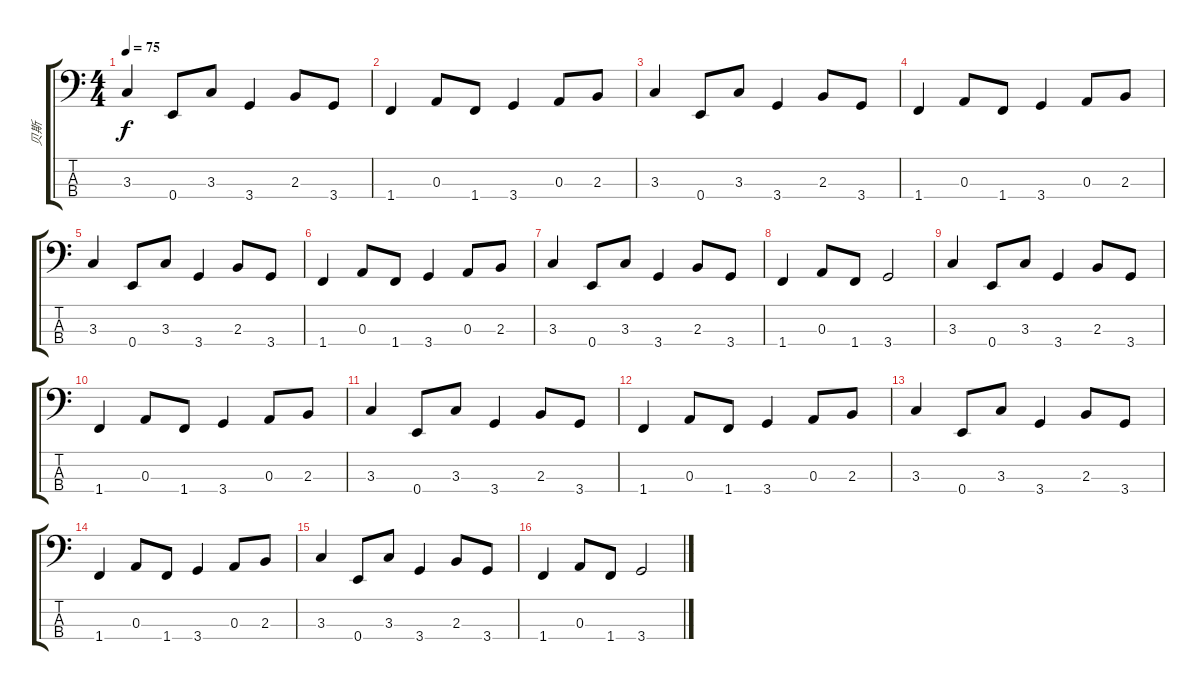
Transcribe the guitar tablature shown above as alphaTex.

\track ("贝斯" "贝斯") {instrument electricbassfinger}
\staff {score tabs}
\tuning (G2 D2 A1 E1) {hide}
\ts (4 4)
\tempo 75
\clef f4
\ks c
3.3.4{dy f} 0.4.8 3.3.8 3.4.4 2.3.8 3.4.8 |
1.4.4 0.3.8 1.4.8 3.4.4 0.3.8 2.3.8 |
3.3.4 0.4.8 3.3.8 3.4.4 2.3.8 3.4.8 |
1.4.4 0.3.8 1.4.8 3.4.4 0.3.8 2.3.8 |
3.3.4 0.4.8 3.3.8 3.4.4 2.3.8 3.4.8 |
1.4.4 0.3.8 1.4.8 3.4.4 0.3.8 2.3.8 |
3.3.4 0.4.8 3.3.8 3.4.4 2.3.8 3.4.8 |
1.4.4 0.3.8 1.4.8 3.4.2 |
3.3.4 0.4.8 3.3.8 3.4.4 2.3.8 3.4.8 |
1.4.4 0.3.8 1.4.8 3.4.4 0.3.8 2.3.8 |
3.3.4 0.4.8 3.3.8 3.4.4 2.3.8 3.4.8 |
1.4.4 0.3.8 1.4.8 3.4.4 0.3.8 2.3.8 |
3.3.4 0.4.8 3.3.8 3.4.4 2.3.8 3.4.8 |
1.4.4 0.3.8 1.4.8 3.4.4 0.3.8 2.3.8 |
3.3.4 0.4.8 3.3.8 3.4.4 2.3.8 3.4.8 |
1.4.4 0.3.8 1.4.8 3.4.2
